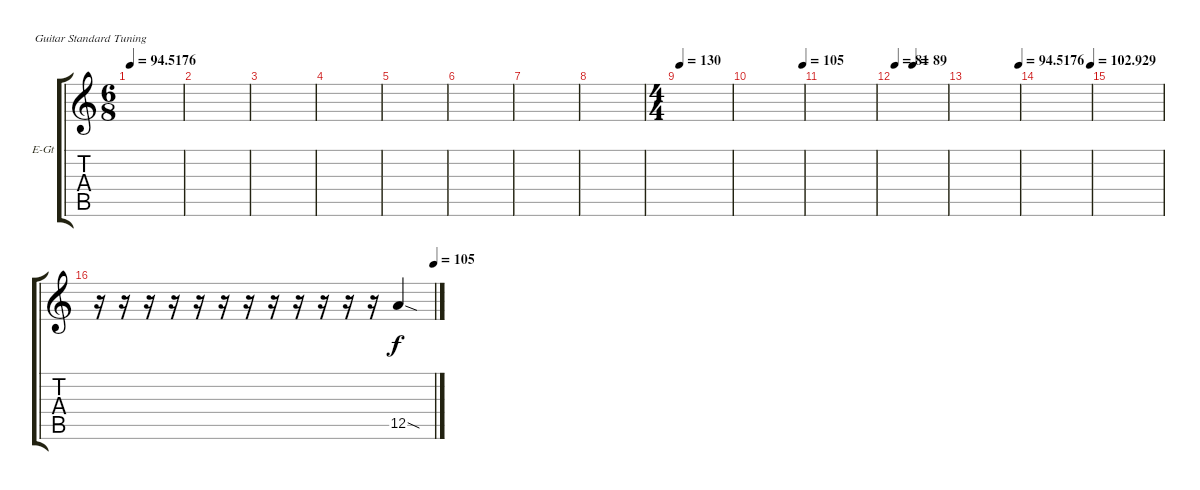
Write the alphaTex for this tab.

\defaultSystemsLayout 4
\bracketExtendMode groupsimilarinstruments
\firstSystemTrackNameOrientation horizontal
\otherSystemsTrackNameOrientation horizontal
\track ("Al Di Electric" "E-Gt") {instrument overdrivenguitar}
\staff {score tabs}
\tuning (E4 B3 G3 D3 A2 E2)
\ts (6 8)
\tempo
94.5176
\accidentals auto
\clef g2
\ottava regular
\simile none
\scale
0.333333
\ks c
|
\scale
0.333333 |
\scale
0.333333 |
\scale
0.333333 |
\scale
0.333333 |
\scale
0.333333 |
\scale
0.257261 |
\scale
0.257261 |
\ts (4 4)
\tempo (130 0.0125)
\scale
0.485477 |
\tempo (105 0.99375)
\scale
0.333333 |
\scale
0.333333 |
\tempo 81
\tempo (89 0.34375)
\scale
0.333333 |
\tempo (94.5176 1)
\scale
0.333333 |
\tempo (102.929 1)
\scale
0.333333 |
\scale
0.333333 |
\tempo (105 1)
r.16 r.16 r.16 r.16 r.16 r.16 r.16 r.16 r.16 r.16 r.16 r.16 12.5{sod}.4
